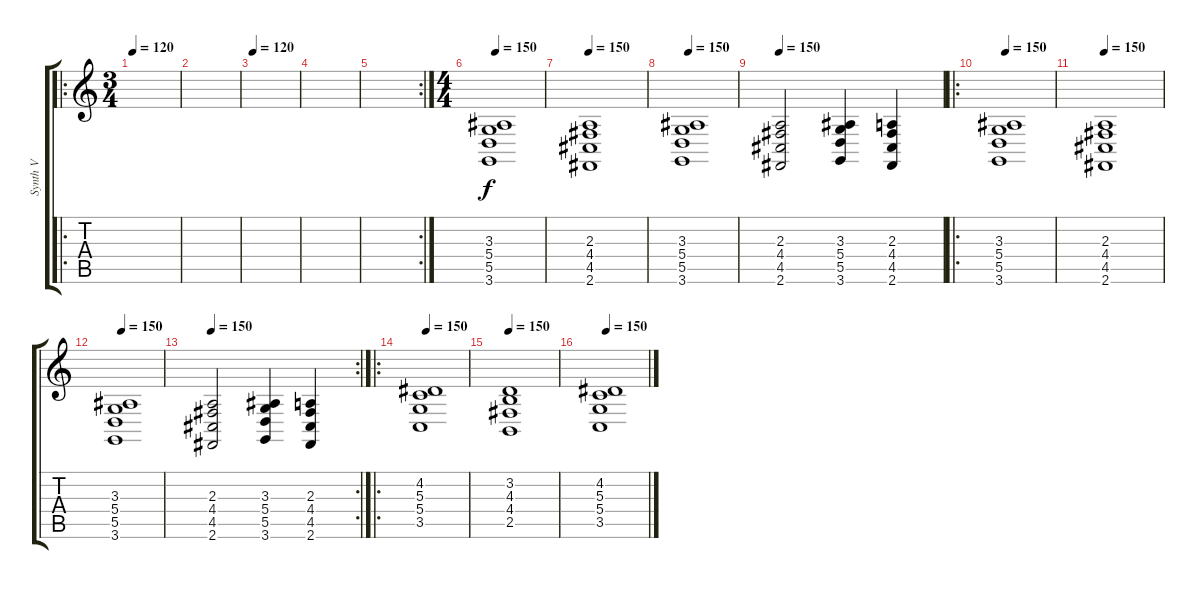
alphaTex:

\track ("Synth V" "Synth V") {instrument churchorgan}
\staff {score tabs}
\tuning (E4 B3 G3 D3 A2 E2) {hide}
\ro
\ts (3 4)
\tempo 120
\clef g2
\ks c
|
|
\tempo 120
|
|
\rc 2
|
\ts (4 4)
\tempo 150
(3.3 5.4 5.5 3.6).1 |
\tempo 150
(2.3 4.4 4.5 2.6).1 |
\tempo 150
(3.3 5.4 5.5 3.6).1 |
\tempo 150
(2.3 4.4 4.5 2.6).2 (3.3 5.4 5.5 3.6).4 (2.3 4.4 4.5 2.6).4 |
\ro
\tempo 150
(3.3 5.4 5.5 3.6).1 |
\tempo 150
(2.3 4.4 4.5 2.6).1 |
\tempo 150
(3.3 5.4 5.5 3.6).1 |
\rc 2
\tempo 150
(2.3 4.4 4.5 2.6).2 (3.3 5.4 5.5 3.6).4 (2.3 4.4 4.5 2.6).4 |
\ro
\tempo 150
(4.2 5.3 5.4 3.5).1 |
\tempo 150
(3.2 4.3 4.4 2.5).1 |
\tempo 150
(4.2 5.3 5.4 3.5).1
